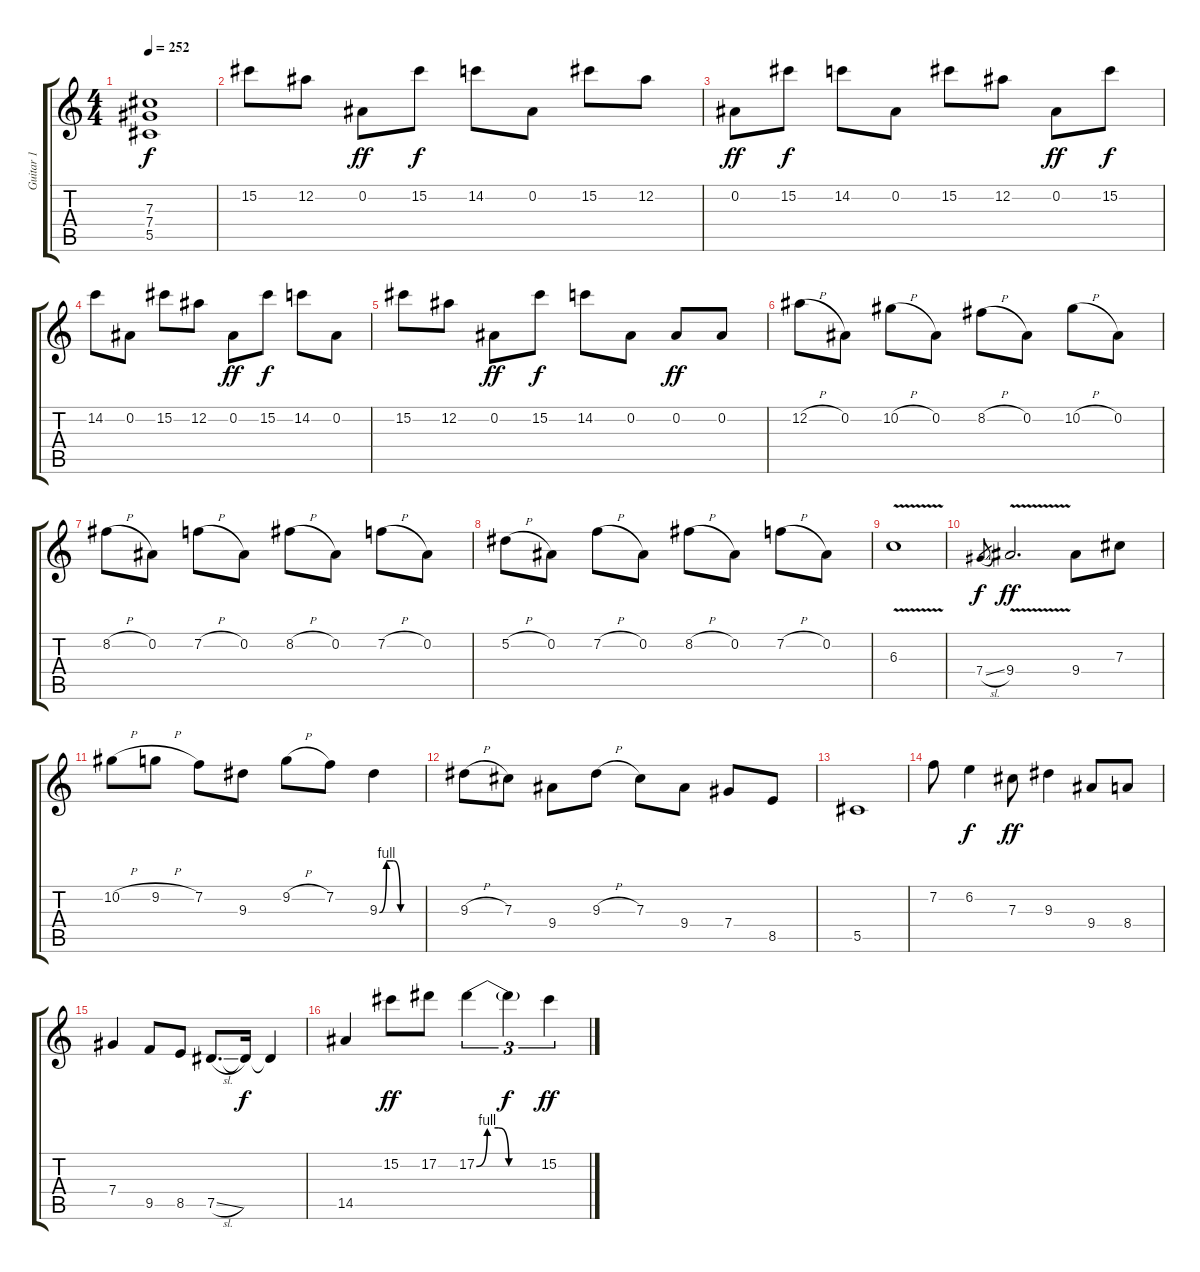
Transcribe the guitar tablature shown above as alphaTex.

\track ("Guitar 1" "Guitar 1") {instrument overdrivenguitar}
\staff {score tabs}
\tuning (Eb4 Bb3 Gb3 Db3 Ab2 Eb2) {hide}
\ts (4 4)
\tempo 252
\clef g2
\ks c
(7.3 7.4 5.5).1{dy f} |
15.2.8 12.2.8 0.2.8{dy ff} 15.2.8{dy f} 14.2.8 0.2.8 15.2.8 12.2.8 |
0.2.8{dy ff} 15.2.8{dy f} 14.2.8 0.2.8 15.2.8 12.2.8 0.2.8{dy ff} 15.2.8{dy f} |
14.2.8 0.2.8 15.2.8 12.2.8 0.2.8{dy ff} 15.2.8{dy f} 14.2.8 0.2.8 |
15.2.8 12.2.8 0.2.8{dy ff} 15.2.8{dy f} 14.2.8 0.2.8 0.2.8{dy ff} 0.2.8 |
12.2{h}.8 0.2.8 10.2{h}.8 0.2.8 8.2{h}.8 0.2.8 10.2{h}.8 0.2.8 |
8.2{h}.8 0.2.8 7.2{h}.8 0.2.8 8.2{h}.8 0.2.8 7.2{h}.8 0.2.8 |
5.2{h}.8 0.2.8 7.2{h}.8 0.2.8 8.2{h}.8 0.2.8 7.2{h}.8 0.2.8 |
6.3{v}.1 |
7.4{sl}.8{gr dy f} 9.4{v}.2{d dy ff} 9.4.8 7.3.8 |
10.2{h}.8 9.2{h}.8 7.2.8 9.3.8 9.2{h}.8 7.2.8 9.3{be (custom 0 0 10 4 20 4 30 0 60 0)}.4 |
9.3{h}.8 7.3.8 9.4.8 9.3{h}.8 7.3.8 9.4.8 7.4.8 8.5.8 |
5.5.1 |
7.2.8 6.2.4{dy f} 7.3.8{dy ff} 9.3.4 9.4.8 8.4.8 |
7.4.4 9.5.8 8.5.8 7.5{sl}.8{d} 7.5{t}.16{dy f} 7.5{t}.4 |
14.5.4 15.2.8{dy ff} 17.2.8 17.2{be (custom 0 0 10 4 20 4 30 0 60 0)}.4{tu (3 2)} 17.2{t}.4{tu (3 2) dy f} 15.2.4{tu (3 2) dy ff}
